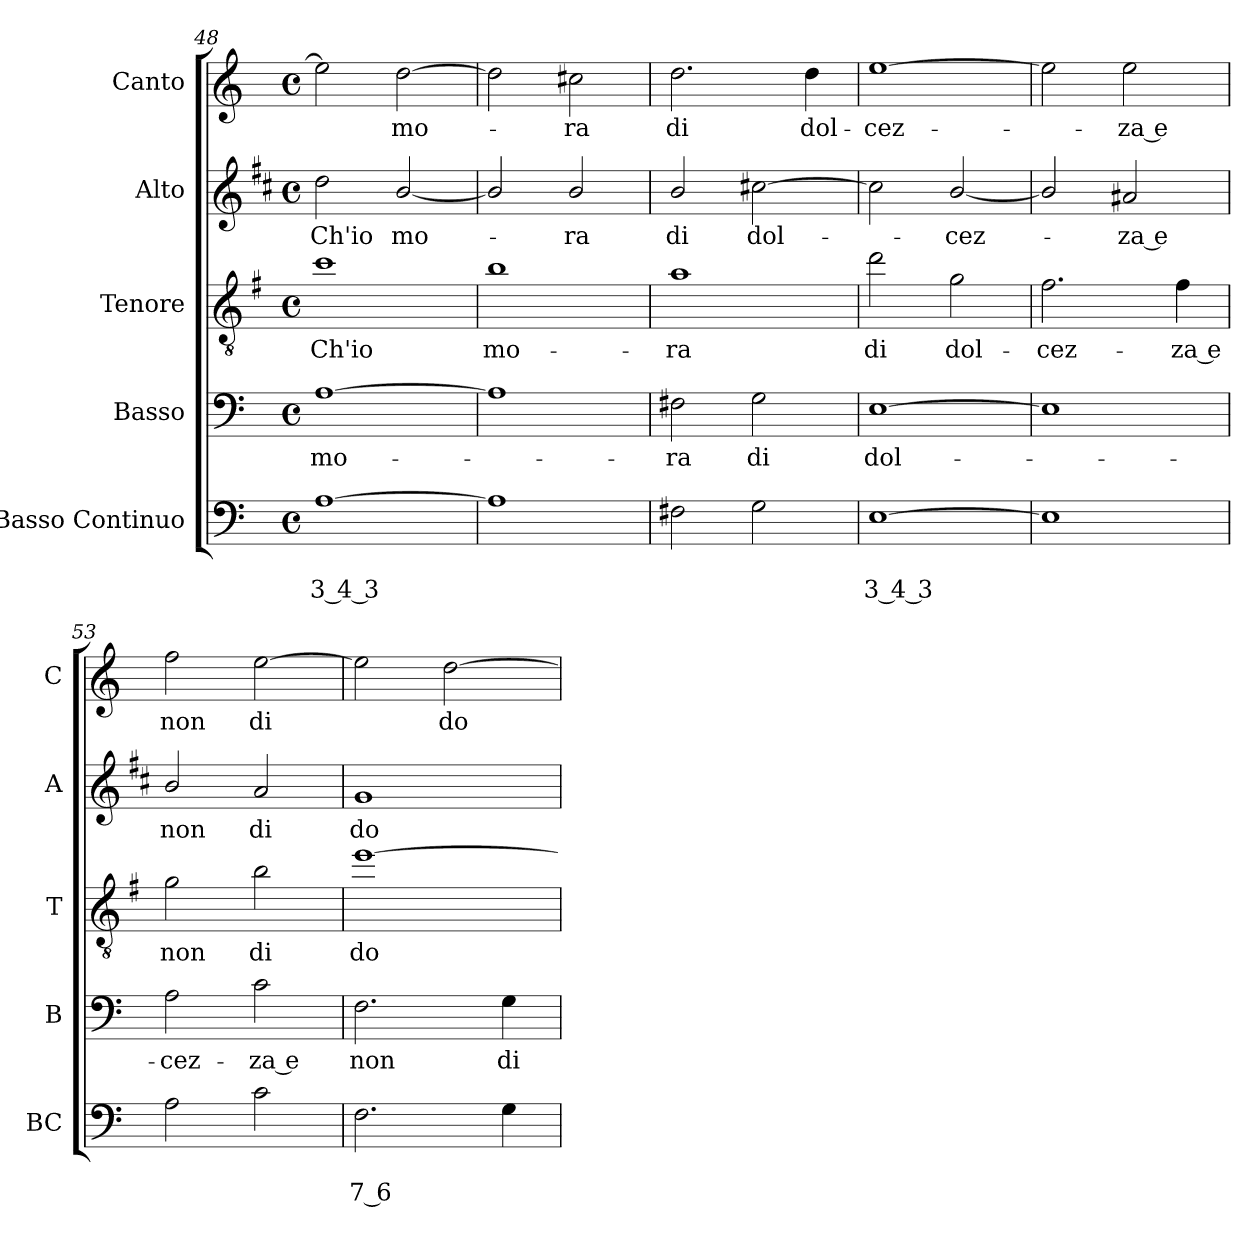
**kern	**text	**text	**kern	**text	**kern	**text	**kern	**text	**kern	**text
*part5	*part5	*part5	*part4	*part4	*part3	*part3	*part2	*part2	*part1	*part1
*staff5	*staff5	*staff5	*staff4	*staff4	*staff3	*staff3	*staff2	*staff2	*staff1	*staff1
*I"Basso Continuo	*	*	*I"Basso	*	*I"Tenore	*	*I"Alto	*	*I"Canto	*
*I'BC	*	*	*I'B	*	*I'T	*	*I'A	*	*I'C	*
*clefF4	*	*	*clefF4	*	*clefGv2	*	*clefG2	*	*clefG2	*
*	*	*	*	*	*ITrd4c7	*	*ITrd1c2	*	*	*
*k[]	*	*	*k[]	*	*k[]	*	*k[]	*	*k[]	*
*C:	*	*	*C:	*	*C:	*	*C:	*	*C:	*
*M4/4	*	*	*M4/4	*	*M4/4	*	*M4/4	*	*M4/4	*
*met(c)	*	*	*met(c)	*	*met(c)	*	*met(c)	*	*met(c)	*
=48	=48	=48	=48	=48	=48	=48	=48	=48	=48	=48
!	!	!LO:LY:b	!	!	!	!	!	!	!	!
!	!	!	!	!LO:LY:b	!	!	!	!	!	!
!	!	!	!	!	!	!LO:LY:b	!	!	!	!
!	!	!	!	!	!	!	!	!LO:LY:b	!	!
[1A	.	3 4 3	[1A	mo-	1f	Ch'io	2cc\	Ch'io	2ee\]	.
!	!	!	!	!	!	!	!	!LO:LY:b	!	!
!	!	!	!	!	!	!	!	!	!	!LO:LY:b
.	.	.	.	.	.	.	[2a/	mo-	[2dd\	mo-
=49	=49	=49	=49	=49	=49	=49	=49	=49	=49	=49
!	!	!	!	!	!	!LO:LY:b	!	!	!	!
1A]	.	.	1A]	.	1e	mo-	2a/]	.	2dd\]	.
!	!	!	!	!	!	!	!	!LO:LY:b	!	!
!	!	!	!	!	!	!	!	!	!	!LO:LY:b
.	.	.	.	.	.	.	2a/	-ra	2cc#X\	-ra
=50	=50	=50	=50	=50	=50	=50	=50	=50	=50	=50
!	!	!	!	!LO:LY:b	!	!	!	!	!	!
!	!	!	!	!	!	!LO:LY:b	!	!	!	!
!	!	!	!	!	!	!	!	!LO:LY:b	!	!
!	!	!	!	!	!	!	!	!	!	!LO:LY:b
2F#X\	.	.	2F#X\	-ra	1d	-ra	2a/	di	2.dd\	di
!	!	!	!	!LO:LY:b	!	!	!	!	!	!
!	!	!	!	!	!	!	!	!LO:LY:b	!	!
2G\	.	.	2G\	di	.	.	[2bni\	dol-	.	.
!	!	!	!	!	!	!	!	!	!	!LO:LY:b
.	.	.	.	.	.	.	.	.	4dd\	dol-
=51	=51	=51	=51	=51	=51	=51	=51	=51	=51	=51
!	!	!LO:LY:b	!	!	!	!	!	!	!	!
!	!	!	!	!LO:LY:b	!	!	!	!	!	!
!	!	!	!	!	!	!LO:LY:b	!	!	!	!
!	!	!	!	!	!	!	!	!	!	!LO:LY:b
[1E	.	3 4 3	[1E	dol-	2g\	di	2b\]	.	[1ee	-cez-
!	!	!	!	!	!	!LO:LY:b	!	!	!	!
!	!	!	!	!	!	!	!	!LO:LY:b	!	!
.	.	.	.	.	2c\	dol-	[2a/	-cez-	.	.
!!LO:LB:g=z
=52	=52	=52	=52	=52	=52	=52	=52	=52	=52	=52
!	!	!	!	!	!	!LO:LY:b	!	!	!	!
1E]	.	.	1E]	.	2.B\	-cez-	2a/]	.	2ee\]	.
!	!	!	!	!	!	!	!	!LO:LY:b	!	!
!	!	!	!	!	!	!	!	!	!	!LO:LY:b
.	.	.	.	.	.	.	2g#X/	-za e	2ee\	-za e
!	!	!	!	!	!	!LO:LY:b	!	!	!	!
.	.	.	.	.	4B\	-za e	.	.	.	.
=53	=53	=53	=53	=53	=53	=53	=53	=53	=53	=53
!	!	!	!	!LO:LY:b	!	!	!	!	!	!
!	!	!	!	!	!	!LO:LY:b	!	!	!	!
!	!	!	!	!	!	!	!	!LO:LY:b	!	!
!	!	!	!	!	!	!	!	!	!	!LO:LY:b
2A\	.	.	2A\	-cez-	2c\	non	2a/	non	2ff\	non
!	!	!	!	!LO:LY:b	!	!	!	!	!	!
!	!	!	!	!	!	!LO:LY:b	!	!	!	!
!	!	!	!	!	!	!	!	!LO:LY:b	!	!
!	!	!	!	!	!	!	!	!	!	!LO:LY:b
2c\	.	.	2c\	-za e	2e\	di	2g/	di	[2ee\	di
=54	=54	=54	=54	=54	=54	=54	=54	=54	=54	=54
!	!	!LO:LY:b	!	!	!	!	!	!	!	!
!	!	!	!	!LO:LY:b	!	!	!	!	!	!
!	!	!	!	!	!	!LO:LY:b	!	!	!	!
!	!	!	!	!	!	!	!	!LO:LY:b	!	!
2.F\	.	7 6	2.F\	non	[1a	do-	1f	do-	2ee\]	.
!	!	!	!	!	!	!	!	!	!	!LO:LY:b
.	.	.	.	.	.	.	.	.	[2dd\	do-
!	!	!	!	!LO:LY:b	!	!	!	!	!	!
4G\	.	.	4G\	di	.	.	.	.	.	.
=	=	=	=	=	=	=	=	=	=	=
*-	*-	*-	*-	*-	*-	*-	*-	*-	*-	*-
